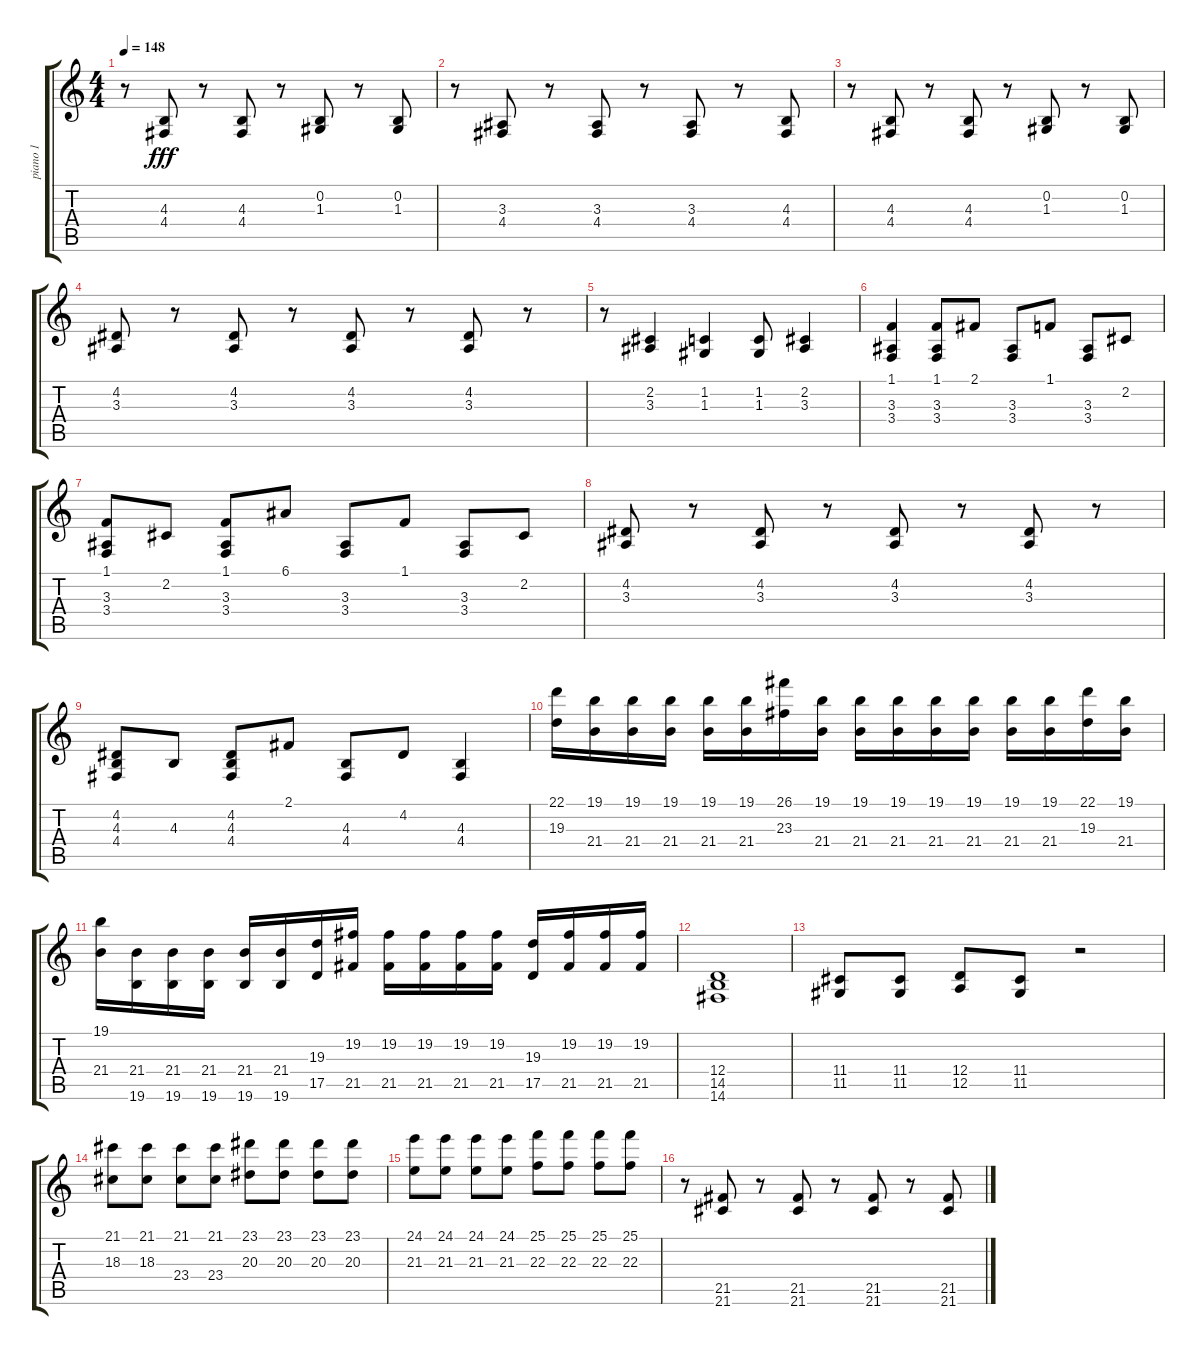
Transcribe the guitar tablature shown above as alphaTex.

\track ("piano 1" "piano 1") {instrument brightacousticpiano}
\staff {score tabs}
\tuning (E4 B3 G3 D3 A2 E2) {hide}
\ts (4 4)
\tempo 148
\clef g2
\ks c
r.8{dy fff} (4.3 4.4).8 r.8 (4.3 4.4).8 r.8 (0.2 1.3).8 r.8 (0.2 1.3).8 |
r.8 (3.3 4.4).8 r.8 (3.3 4.4).8 r.8 (3.3 4.4).8 r.8 (4.3 4.4).8 |
r.8 (4.3 4.4).8 r.8 (4.3 4.4).8 r.8 (0.2 1.3).8 r.8 (0.2 1.3).8 |
(4.2 3.3).8 r.8 (4.2 3.3).8 r.8 (4.2 3.3).8 r.8 (4.2 3.3).8 r.8 |
r.8 (2.2 3.3).4 (1.2 1.3).4 (1.2 1.3).8 (2.2 3.3).4 |
(1.1 3.3 3.4).4 (1.1 3.3 3.4).8 2.1.8 (3.3 3.4).8 1.1.8 (3.3 3.4).8 2.2.8 |
(1.1 3.3 3.4).8 2.2.8 (1.1 3.3 3.4).8 6.1.8 (3.3 3.4).8 1.1.8 (3.3 3.4).8 2.2.8 |
(4.2 3.3).8 r.8 (4.2 3.3).8 r.8 (4.2 3.3).8 r.8 (4.2 3.3).8 r.8 |
(4.2 4.3 4.4).8 4.3.8 (4.2 4.3 4.4).8 2.1.8 (4.3 4.4).8 4.2.8 (4.3 4.4).4 |
(22.1 19.3).16 (19.1 21.4).16 (19.1 21.4).16 (19.1 21.4).16 (19.1 21.4).16 (19.1 21.4).16 (26.1 23.3).16 (19.1 21.4).16 (19.1 21.4).16 (19.1 21.4).16 (19.1 21.4).16 (19.1 21.4).16 (19.1 21.4).16 (19.1 21.4).16 (22.1 19.3).16 (19.1 21.4).16 |
(19.1 21.4).16 (21.4 19.6).16 (21.4 19.6).16 (21.4 19.6).16 (21.4 19.6).16 (21.4 19.6).16 (19.3 17.5).16 (19.2 21.5).16 (19.2 21.5).16 (19.2 21.5).16 (19.2 21.5).16 (19.2 21.5).16 (19.3 17.5).16 (19.2 21.5).16 (19.2 21.5).16 (19.2 21.5).16 |
(12.4 14.5 14.6).1 |
(11.4 11.5).8 (11.4 11.5).8 (12.4 12.5).8 (11.4 11.5).8 r.2 |
(21.1 18.3).8 (21.1 18.3).8 (21.1 23.4).8 (21.1 23.4).8 (23.1 20.3).8 (23.1 20.3).8 (23.1 20.3).8 (23.1 20.3).8 |
(24.1 21.3).8 (24.1 21.3).8 (24.1 21.3).8 (24.1 21.3).8 (25.1 22.3).8 (25.1 22.3).8 (25.1 22.3).8 (25.1 22.3).8 |
r.8 (21.5 21.6).8 r.8 (21.5 21.6).8 r.8 (21.5 21.6).8 r.8 (21.5 21.6).8
